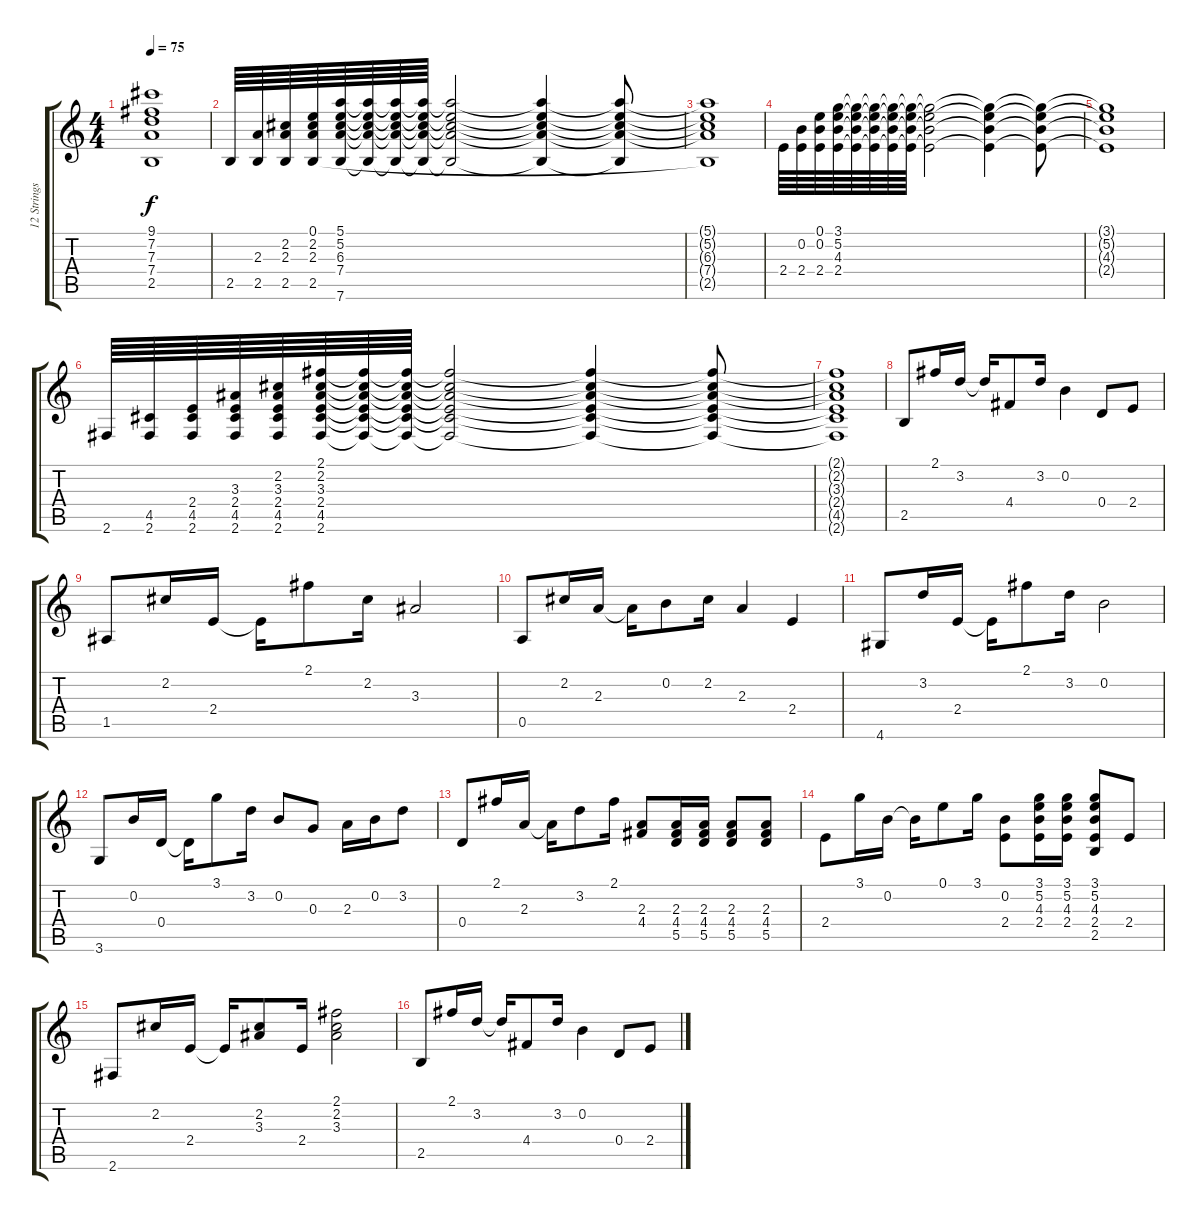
\track ("12 Strings Capo 2nd" "12 Strings") {instrument acousticguitarsteel}
\staff {score tabs}
\tuning (E4 B3 G3 D3 A2 E2) {hide}
\ts (4 4)
\tempo 75
\clef g2
\ks c
(9.1{t} 7.2{t} 7.3{t} 7.4{t} 2.5{t}).1{dy f} |
2.5.64 (2.3 2.5).64 (2.2 2.3 2.5).64 (0.1 2.2 2.3 2.5).64 (5.1 5.2 6.3 7.4 7.6).64 (5.1{t} 5.2{t} 6.3{t} 7.4{t} 7.6{t}).64 (5.1{t} 5.2{t} 6.3{t} 7.4{t} 7.6{t}).64 (5.1{t} 5.2{t} 6.3{t} 7.4{t} 7.6{t}).64 (5.1{t} 5.2{t} 6.3{t} 7.4{t} 7.6{t}).2 (5.1{t} 5.2{t} 6.3{t} 7.4{t} 7.6{t}).4 (5.1{t} 5.2{t} 6.3{t} 7.4{t} 7.6{t}).8 |
(5.1{t} 5.2{t} 6.3{t} 7.4{t} 2.5{t}).1 |
2.4.64 (0.2 2.4).64 (0.1 0.2 2.4).64 (3.1 5.2 4.3 2.4).64 (3.1{t} 5.2{t} 4.3{t} 2.4{t}).64 (3.1{t} 5.2{t} 4.3{t} 2.4{t}).64 (3.1{t} 5.2{t} 4.3{t} 2.4{t}).64 (3.1{t} 5.2{t} 4.3{t} 2.4{t}).64 (3.1{t} 5.2{t} 4.3{t} 2.4{t}).2 (3.1{t} 5.2{t} 4.3{t} 2.4{t}).4 (3.1{t} 5.2{t} 4.3{t} 2.4{t}).8 |
(3.1{t} 5.2{t} 4.3{t} 2.4{t}).1 |
2.6.64 (4.5 2.6).64 (2.4 4.5 2.6).64 (3.3 2.4 4.5 2.6).64 (2.2 3.3 2.4 4.5 2.6).64 (2.1 2.2 3.3 2.4 4.5 2.6).64 (2.1{t} 2.2{t} 3.3{t} 2.4{t} 4.5{t} 2.6{t}).64 (2.1{t} 2.2{t} 3.3{t} 2.4{t} 4.5{t} 2.6{t}).64 (2.1{t} 2.2{t} 3.3{t} 2.4{t} 4.5{t} 2.6{t}).2 (2.1{t} 2.2{t} 3.3{t} 2.4{t} 4.5{t} 2.6{t}).4 (2.1{t} 2.2{t} 3.3{t} 2.4{t} 4.5{t} 2.6{t}).8 |
(2.1{t} 2.2{t} 3.3{t} 2.4{t} 4.5{t} 2.6{t}).1 |
2.5.8 2.1.16 3.2.16 3.2{t}.16 4.4.8 3.2.16 0.2.4 0.4.8 2.4.8 |
1.5.8 2.2.16 2.4.16 2.4{t}.16 2.1.8 2.2.16 3.3.2 |
0.5.8 2.2.16 2.3.16 2.3{t}.16 0.2.8 2.2.16 2.3.4 2.4.4 |
4.6.8 3.2.16 2.4.16 2.4{t}.16 2.1.8 3.2.16 0.2.2 |
3.6.8 0.2.16 0.4.16 0.4{t}.16 3.1.8 3.2.16 0.2.8 0.3.8 2.3.16 0.2.16 3.2.8 |
0.4.8 2.1.16 2.3.16 2.3{t}.16 3.2.8 2.1.16 (2.3 4.4).8 (2.3 4.4 5.5).16 (2.3 4.4 5.5).16 (2.3 4.4 5.5).8 (2.3 4.4 5.5).8 |
2.4.8 3.1.16 0.2.16 0.2{t}.16 0.1.8 3.1.16 (0.2 2.4).8 (3.1 5.2 4.3 2.4).16 (3.1 5.2 4.3 2.4).16 (3.1 5.2 4.3 2.4 2.5).8 2.4.8 |
2.6.8 2.2.16 2.4.16 2.4{t}.16 (2.2 3.3).8 2.4.16 (2.1 2.2 3.3).2 |
2.5.8 2.1.16 3.2.16 3.2{t}.16 4.4.8 3.2.16 0.2.4 0.4.8 2.4.8
